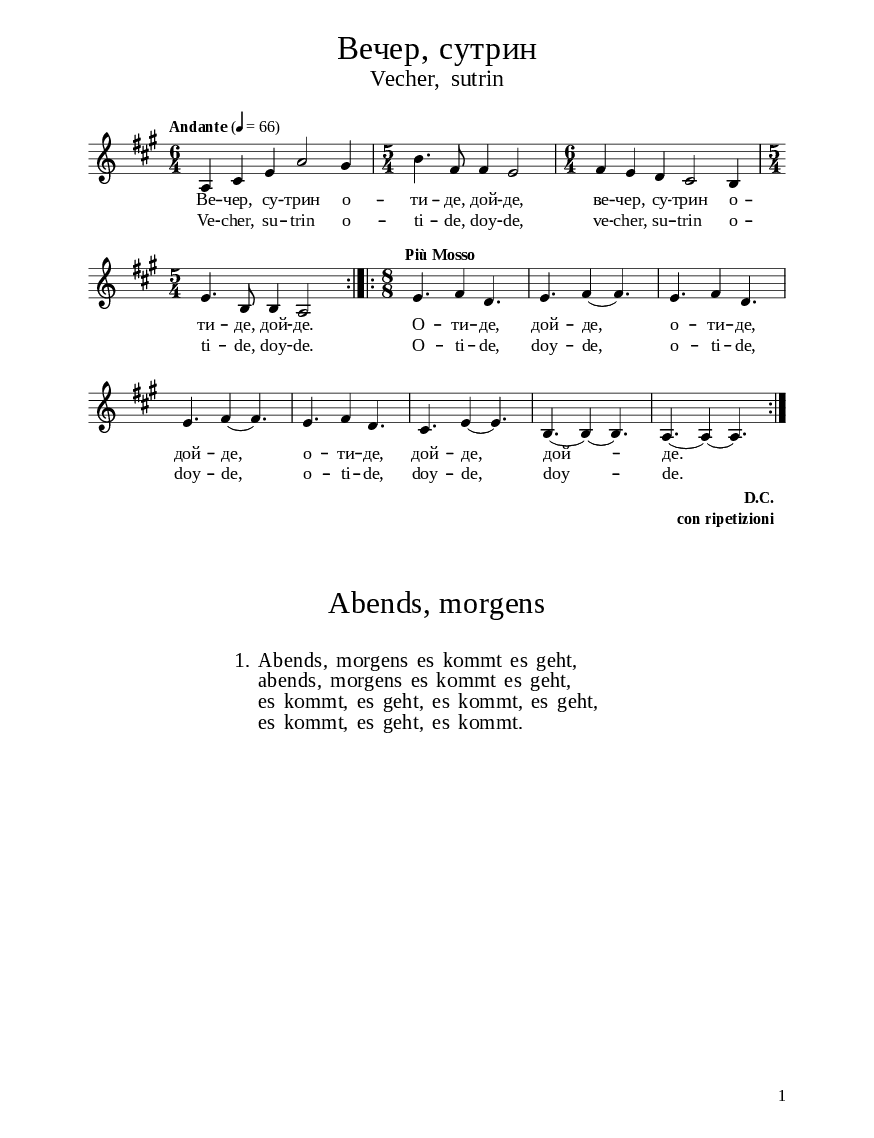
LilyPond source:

\version "2.20.0"

\paper {
  #(set-paper-size "a5")
}

\bookpart {
\paper {
  print-all-headers = ##t
  print-page-number = ##t
  print-first-page-number = ##t

  % put page numbers on the bottom
  oddHeaderMarkup = \markup ""
  evenHeaderMarkup = \markup ""
  oddFooterMarkup = \markup
    \fill-line {
      ""
      \on-the-fly #print-page-number-check-first \fromproperty #'page:page-number-string
    }
  evenFooterMarkup = \markup
    \fill-line {
      \on-the-fly #print-page-number-check-first \fromproperty #'page:page-number-string
      ""
    }

  left-margin = 1.5\cm
  right-margin = 1.5\cm
  top-margin = 1.6\cm
  bottom-margin = 1.2\cm
  ragged-bottom = ##t % do not spread the staves to fill the whole vertical space

  % change lyrics and titles font (affects notes also)
  fonts =
    #(make-pango-font-tree
     "Times New Roman"
     "DejaVu Sans"
     "DejaVu Sans Mono"
     (/ (* staff-height pt) 3.6))

  % change distance between staves
  system-system-spacing =
    #'((basic-distance . 12)
       (minimum-distance . 6)
       (padding . 1)
       (stretchability . 12))
}

\header {
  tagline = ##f
}

\score{
  \layout { 
    indent = 0.0\cm % remove first line indentation
    %ragged-last = ##t % do not spread last line to fill the whole space
    \context {
      \Score
      \omit BarNumber %remove bar numbers
    } % context

    \context { % change staff size
      \Staff
      fontSize = #+0 % affects notes size only
      \override StaffSymbol #'staff-space = #(magstep -3)
      \override StaffSymbol #'thickness = #0.5
      \override BarLine #'hair-thickness = #1
      %\override StaffSymbol #'ledger-line-thickness = #'(0 . 0)
    }

    \context { % adjust space between staff and lyrics and between the two lyric lines
      \Lyrics
      \override VerticalAxisGroup.nonstaff-relatedstaff-spacing = #'((basic-distance . 4.5))
      \override VerticalAxisGroup.nonstaff-nonstaff-spacing = #'((minimum-distance . 2))
    }
  } % layout

  \new Voice \absolute {
    \clef treble
    \key a \major
    \time 6/4 
    %\tempo "Andante" 4 = 66
    \tempo \markup { % make tempo note smaller
      \concat { "Andante " \normal-text { "(" }
          \teeny \general-align #Y #DOWN \note #"4" #0.8
          \normal-text { " = 66)" }
      }
    }
 
    \autoBeamOff 
    
     a4 cis' e' a'2 gis'4 |  \time 5/4  b'4. fis'8 fis'4 e'2 | \time 6/4  fis'4 e' d' cis'2 b4 \break |
    
    \time 5/4  e'4. b8 b4 a2 | \bar ":|.|:" \time 8/8 \tempo  "      Più Mosso"
         
    e'4. fis'4 d'4. | e'4. fis'4 ~ fis'4. | e'4. fis'4 d'4. \break | 
    
    e'4. fis'4 ~ fis'4. |e'4. fis'4 d'4. | cis'4. e'4 ~ e'4. | b4. ~ b4 ~ b4. | a4. ~ a4 ~ a4. | \bar ":|."
    
    
  }
  
  \addlyrics {Ве -- чер,
  су -- трин о -- ти -- де, дой -- де, ве -- чер,
  су -- трин о -- ти -- де, дой -- де. О -- ти --
  де, дой -- де, о -- ти -- де, дой -- де, о -- ти
  -- де, дой -- де, дой -- де.}
  \addlyrics { Ve -- cher,
  su -- trin o -- ti -- de, doy -- de, ve -- cher,
  su -- trin o -- ti -- de, doy -- de. O -- ti --
  de, doy -- de, o -- ti -- de, doy -- de, o -- ti
  -- de, doy -- de, doy -- de.}
  
  \header {
    title = \markup \column \normal-text \fontsize #2.5 {
              \center-align
              \line { Вечер, сутрин }
              \vspace #-0.6
              \center-align
              \line \fontsize #-3 {Vecher, sutrin }
              \vspace #-0.8
              \center-align
              \line \fontsize #-3 { " " }
            }
  }
  
  \midi{}

} % score

\markup \halign #-12.70 \raise #2.8 \override #'(baseline-skip . 2) { 
  \column  { 
    \line \right-align \bold { "D.C." }  
    \line \right-align \bold { "con ripetizioni" }  
    \line {" "}
    \line {" "}
    \line {" "}
  }
}

% include foreign translation(s) of the song
%\include "lyrics_de/lyrics_de_file_name.ly"
\version "2.20.0"

\markup \fill-line { \fontsize #6 "Abends, morgens" }
\markup \null
\markup \null

\markup \fontsize #+2.5 {
  \hspace #14
  \override #'(baseline-skip . 2)
  
  \column {
     \line { " " } 
     \line { 1.  Abends, morgens es kommt es geht, }
     \line { "   "abends, morgens es kommt es geht, }
     \line { "   "es kommt, es geht, es kommt, es geht, }
     \line { "   "es kommt, es geht, es kommt. }
  }
}    


} % bookpart
